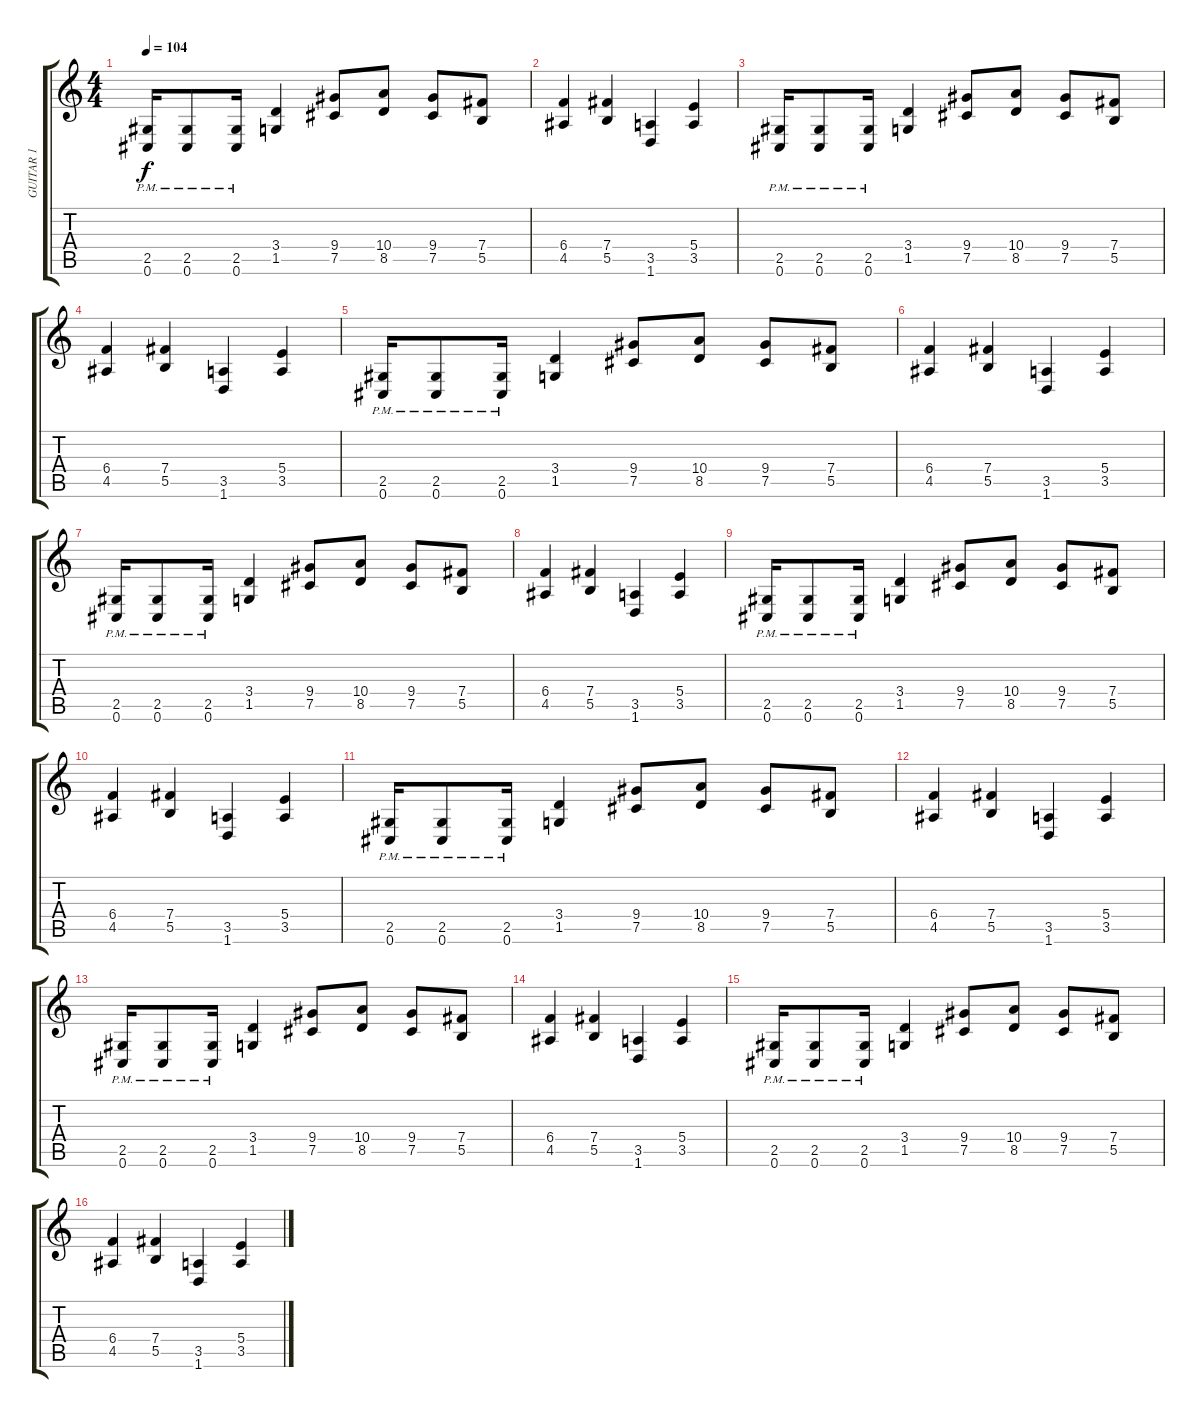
\track ("GUITAR 1" "GUITAR 1") {instrument overdrivenguitar}
\staff {score tabs}
\tuning (Db4 Ab3 E3 B2 Gb2 Db2) {hide}
\ts (4 4)
\tempo 104
\clef g2
\ks c
(2.5{pm} 0.6{pm}).16{dy f} (2.5{pm} 0.6{pm}).8 (2.5{pm} 0.6{pm}).16 (3.4 1.5).4 (9.4 7.5).8 (10.4 8.5).8 (9.4 7.5).8 (7.4 5.5).8 |
(6.4 4.5).4 (7.4 5.5).4 (3.5 1.6).4 (5.4 3.5).4 |
(2.5{pm} 0.6{pm}).16 (2.5{pm} 0.6{pm}).8 (2.5{pm} 0.6{pm}).16 (3.4 1.5).4 (9.4 7.5).8 (10.4 8.5).8 (9.4 7.5).8 (7.4 5.5).8 |
(6.4 4.5).4 (7.4 5.5).4 (3.5 1.6).4 (5.4 3.5).4 |
(2.5{pm} 0.6{pm}).16 (2.5{pm} 0.6{pm}).8 (2.5{pm} 0.6{pm}).16 (3.4 1.5).4 (9.4 7.5).8 (10.4 8.5).8 (9.4 7.5).8 (7.4 5.5).8 |
(6.4 4.5).4 (7.4 5.5).4 (3.5 1.6).4 (5.4 3.5).4 |
(2.5{pm} 0.6{pm}).16 (2.5{pm} 0.6{pm}).8 (2.5{pm} 0.6{pm}).16 (3.4 1.5).4 (9.4 7.5).8 (10.4 8.5).8 (9.4 7.5).8 (7.4 5.5).8 |
(6.4 4.5).4 (7.4 5.5).4 (3.5 1.6).4 (5.4 3.5).4 |
(2.5{pm} 0.6{pm}).16 (2.5{pm} 0.6{pm}).8 (2.5{pm} 0.6{pm}).16 (3.4 1.5).4 (9.4 7.5).8 (10.4 8.5).8 (9.4 7.5).8 (7.4 5.5).8 |
(6.4 4.5).4 (7.4 5.5).4 (3.5 1.6).4 (5.4 3.5).4 |
(2.5{pm} 0.6{pm}).16 (2.5{pm} 0.6{pm}).8 (2.5{pm} 0.6{pm}).16 (3.4 1.5).4 (9.4 7.5).8 (10.4 8.5).8 (9.4 7.5).8 (7.4 5.5).8 |
(6.4 4.5).4 (7.4 5.5).4 (3.5 1.6).4 (5.4 3.5).4 |
(2.5{pm} 0.6{pm}).16 (2.5{pm} 0.6{pm}).8 (2.5{pm} 0.6{pm}).16 (3.4 1.5).4 (9.4 7.5).8 (10.4 8.5).8 (9.4 7.5).8 (7.4 5.5).8 |
(6.4 4.5).4 (7.4 5.5).4 (3.5 1.6).4 (5.4 3.5).4 |
(2.5{pm} 0.6{pm}).16 (2.5{pm} 0.6{pm}).8 (2.5{pm} 0.6{pm}).16 (3.4 1.5).4 (9.4 7.5).8 (10.4 8.5).8 (9.4 7.5).8 (7.4 5.5).8 |
(6.4 4.5).4 (7.4 5.5).4 (3.5 1.6).4 (5.4 3.5).4
